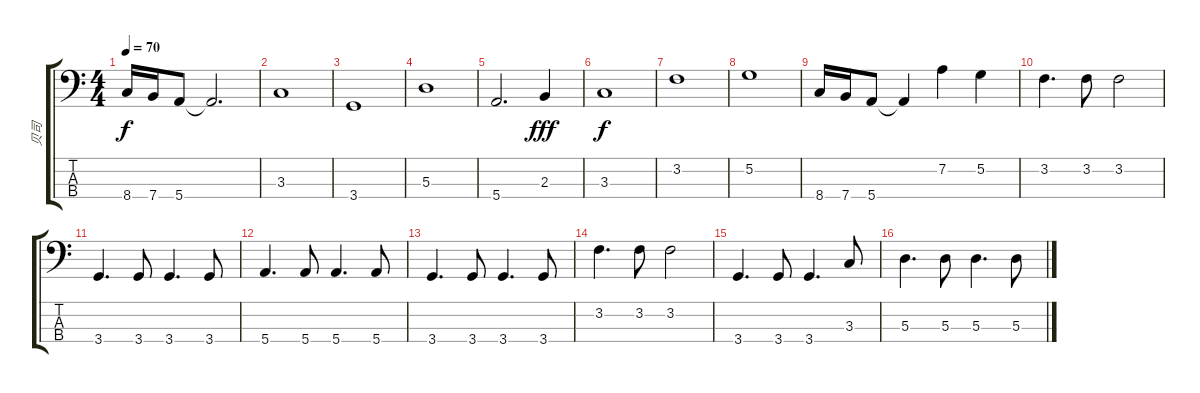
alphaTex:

\track ("贝司" "贝司") {instrument electricbassfinger}
\staff {score tabs}
\tuning (G2 D2 A1 E1) {hide}
\ts (4 4)
\tempo 70
\clef f4
\ks c
8.4.16{dy f} 7.4.16 5.4.8{txt ""} 5.4{t}.2{d} |
3.3.1 |
3.4.1 |
5.3.1 |
5.4.2{d} 2.3.4{dy fff} |
3.3.1{dy f} |
3.2.1 |
5.2.1 |
8.4.16 7.4.16 5.4.8 5.4{t}.4 7.2.4 5.2.4 |
3.2.4{d} 3.2.8 3.2.2 |
3.4.4{d} 3.4.8 3.4.4{d} 3.4.8 |
5.4.4{d} 5.4.8 5.4.4{d} 5.4.8 |
3.4.4{d} 3.4.8 3.4.4{d} 3.4.8 |
3.2.4{d} 3.2.8 3.2.2 |
3.4.4{d} 3.4.8 3.4.4{d} 3.3.8 |
5.3.4{d} 5.3.8 5.3.4{d} 5.3.8
